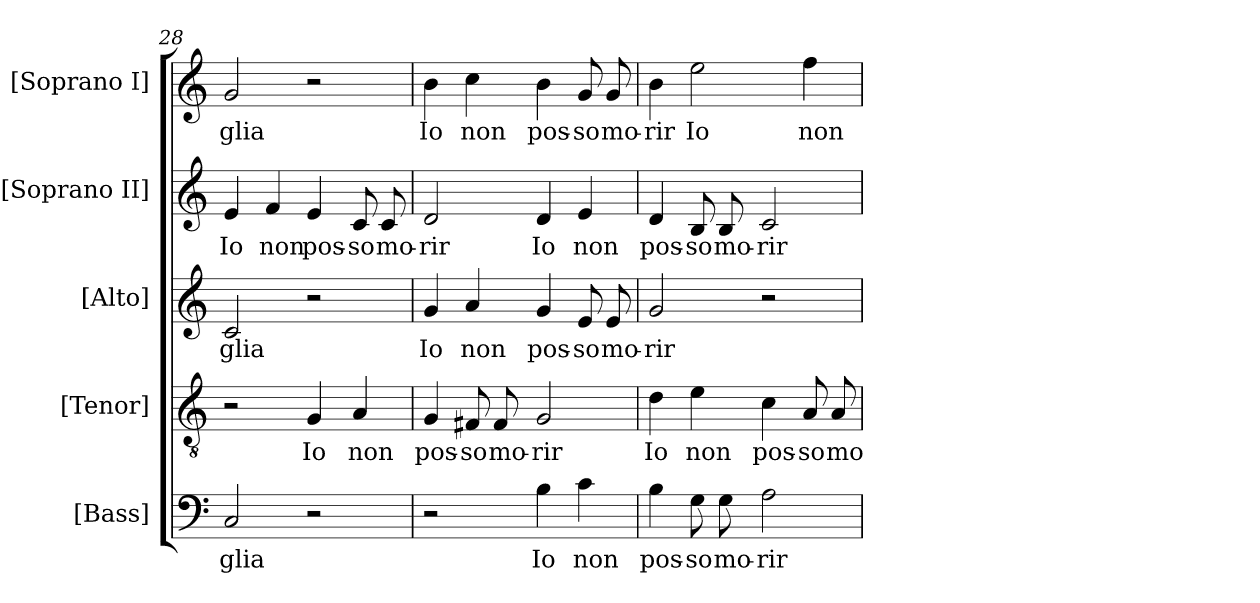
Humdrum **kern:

**kern	**text	**kern	**text	**kern	**text	**kern	**text	**kern	**text
*part5	*part5	*part4	*part4	*part3	*part3	*part2	*part2	*part1	*part1
*staff5	*staff5	*staff4	*staff4	*staff3	*staff3	*staff2	*staff2	*staff1	*staff1
*I"[Bass]	*	*I"[Tenor]	*	*I"[Alto]	*	*I"[Soprano II]	*	*I"[Soprano I]	*
*clefF4	*	*clefGv2	*	*clefG2	*	*clefG2	*	*clefG2	*
*k[]	*	*k[]	*	*k[]	*	*k[]	*	*k[]	*
*C:	*	*C:	*	*C:	*	*C:	*	*C:	*
=28	=28	=28	=28	=28	=28	=28	=28	=28	=28
!	!LO:LY:b:cj	!	!	!	!LO:LY:b:cj	!	!LO:LY:b:cj	!	!LO:LY:b:cj
2C/	-glia	2r	.	2c/	-glia	4e/	Io	2g/	-glia
!	!	!	!	!	!	!	!LO:LY:b:cj	!	!
.	.	.	.	.	.	4f/	non	.	.
!	!	!	!LO:LY:b:cj	!	!	!	!LO:LY:b:cj	!	!
2r	.	4G/	Io	2r	.	4e/	pos-	2r	.
!	!	!	!LO:LY:b:cj	!	!	!	!LO:LY:b:cj	!	!
.	.	4A/	non	.	.	8c/	-so	.	.
!	!	!	!	!	!	!	!LO:LY:b:cj	!	!
.	.	.	.	.	.	8c/	mo-	.	.
=29	=29	=29	=29	=29	=29	=29	=29	=29	=29
!	!	!	!LO:LY:b:cj	!	!LO:LY:b:cj	!	!LO:LY:b:cj	!	!LO:LY:b:cj
2r	.	4G/	pos-	4g/	Io	2d/	-rir	4b\	Io
!	!	!	!LO:LY:b:cj	!	!LO:LY:b:cj	!	!	!	!LO:LY:b:cj
.	.	8F#X/	-so	4a/	non	.	.	4cc\	non
!	!	!	!LO:LY:b:cj	!	!	!	!	!	!
.	.	8F#/	mo-	.	.	.	.	.	.
!	!LO:LY:b:cj	!	!LO:LY:b:cj	!	!LO:LY:b:cj	!	!LO:LY:b:cj	!	!LO:LY:b:cj
4B\	Io	2G/	-rir	4g/	pos-	4d/	Io	4b\	pos-
!	!LO:LY:b:cj	!	!	!	!LO:LY:b:cj	!	!LO:LY:b:cj	!	!LO:LY:b:cj
4c\	non	.	.	8e/	-so	4e/	non	8g/	-so
!	!	!	!	!	!LO:LY:b:cj	!	!	!	!LO:LY:b:cj
.	.	.	.	8e/	mo-	.	.	8g/	mo-
=30	=30	=30	=30	=30	=30	=30	=30	=30	=30
!	!LO:LY:b:cj	!	!LO:LY:b:cj	!	!LO:LY:b:cj	!	!LO:LY:b:cj	!	!LO:LY:b:cj
4B\	pos-	4d\	Io	2g/	-rir	4d/	pos-	4b\	-rir
!	!LO:LY:b:cj	!	!LO:LY:b:cj	!	!	!	!LO:LY:b:cj	!	!LO:LY:b:cj
8G\	-so	4e\	non	.	.	8B/	-so	2ee\	Io
!	!LO:LY:b:cj	!	!	!	!	!	!LO:LY:b:cj	!	!
8G\	mo-	.	.	.	.	8B/	mo-	.	.
!	!LO:LY:b:cj	!	!LO:LY:b:cj	!	!	!	!LO:LY:b:cj	!	!
2A\	-rir	4c\	pos-	2r	.	2c/	-rir	.	.
!	!	!	!LO:LY:b:cj	!	!	!	!	!	!LO:LY:b:cj
.	.	8A/	-so	.	.	.	.	4ff\	non
!	!	!	!LO:LY:b:cj	!	!	!	!	!	!
.	.	8A/	mo-	.	.	.	.	.	.
=	=	=	=	=	=	=	=	=	=
*-	*-	*-	*-	*-	*-	*-	*-	*-	*-
